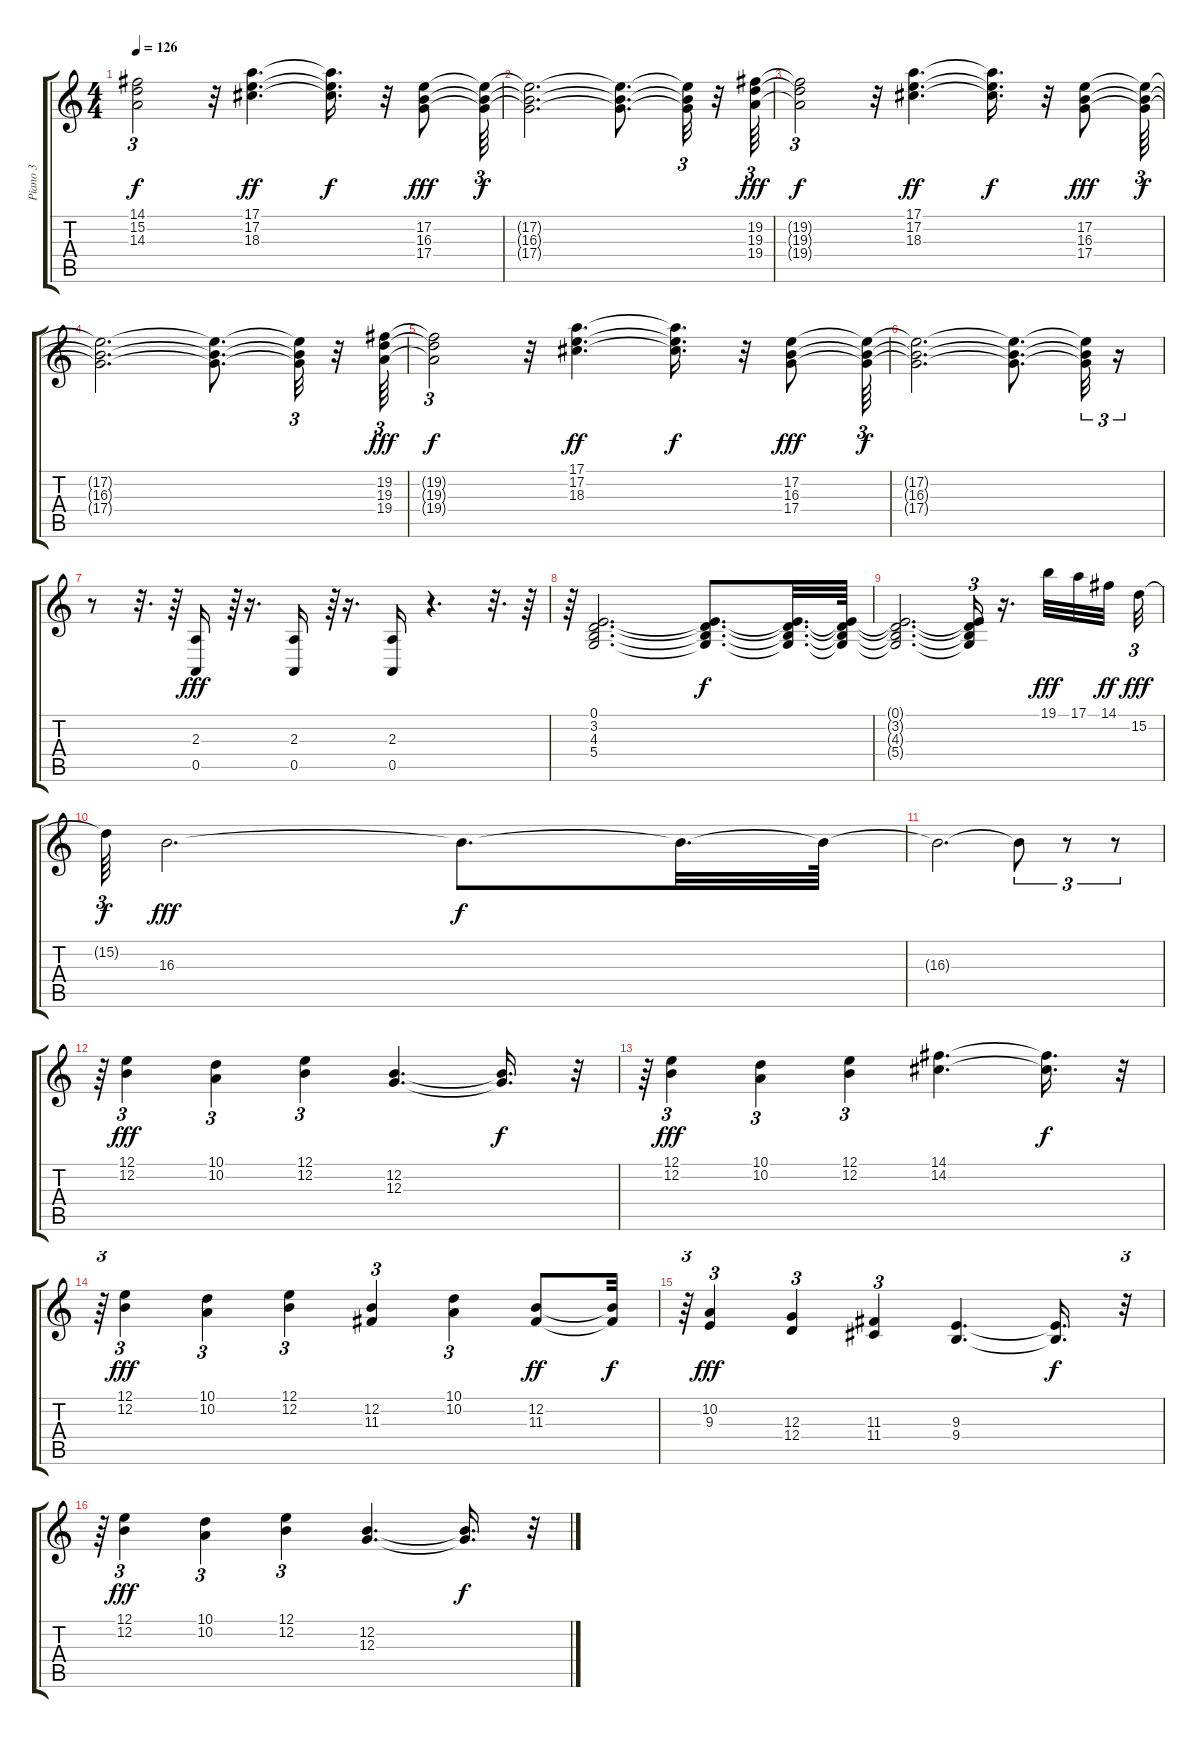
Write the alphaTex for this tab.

\track ("Piano 3" "Piano 3") {instrument electricgrandpiano}
\staff {score tabs}
\tuning (E4 B3 G3 D3 A2 E2) {hide}
\ts (4 4)
\tempo 126
\clef g2
\ks c
(14.1{t} 15.2{t} 14.3{t}).2{tu (3 2) dy f} r.32 (17.1 17.2 18.3).4{d dy ff} (17.1{t} 17.2{t} 18.3{t}).16{d dy f} r.32 (17.2 16.3 17.4).8{dy fff} (17.2{t} 16.3{t} 17.4{t}).64{tu (3 2) dy f} |
(17.2{t} 16.3{t} 17.4{t}).2{d} (17.2{t} 16.3{t} 17.4{t}).8{d} (17.2{t} 16.3{t} 17.4{t}).32{tu (3 2)} r.32 (19.2 19.3 19.4).64{tu (3 2) dy fff} |
(19.2{t} 19.3{t} 19.4{t}).2{tu (3 2) dy f} r.32 (17.1 17.2 18.3).4{d dy ff} (17.1{t} 17.2{t} 18.3{t}).16{d dy f} r.32 (17.2 16.3 17.4).8{dy fff} (17.2{t} 16.3{t} 17.4{t}).64{tu (3 2) dy f} |
(17.2{t} 16.3{t} 17.4{t}).2{d} (17.2{t} 16.3{t} 17.4{t}).8{d} (17.2{t} 16.3{t} 17.4{t}).32{tu (3 2)} r.32 (19.2 19.3 19.4).64{tu (3 2) dy fff} |
(19.2{t} 19.3{t} 19.4{t}).2{tu (3 2) dy f} r.32 (17.1 17.2 18.3).4{d dy ff} (17.1{t} 17.2{t} 18.3{t}).16{d dy f} r.32 (17.2 16.3 17.4).8{dy fff} (17.2{t} 16.3{t} 17.4{t}).64{tu (3 2) dy f} |
(17.2{t} 16.3{t} 17.4{t}).2{d} (17.2{t} 16.3{t} 17.4{t}).8{d} (17.2{t} 16.3{t} 17.4{t}).32{tu (3 2)} r.16{tu (3 2)} |
r.8 r.32{d} r.64 (2.3 0.5).16{dy fff} r.64{tu (3 2)} r.16{d} (2.3 0.5).16 r.64{tu (3 2)} r.16{d} (2.3 0.5).16 r.4{d} r.32{d} r.64 |
r.64{tu (3 2)} (0.1 3.2 4.3 5.4).2{d} (0.1{t} 3.2{t} 4.3{t} 5.4{t}).8{d dy f} (0.1{t} 3.2{t} 4.3{t} 5.4{t}).32{d} (0.1{t} 3.2{t} 4.3{t} 5.4{t}).64 |
(0.1{t} 3.2{t} 4.3{t} 5.4{t}).2{d} (0.1{t} 3.2{t} 4.3{t} 5.4{t}).16{tu (3 2)} r.16{d} 19.1.32{dy fff} 17.1.32 14.1.32{dy ff beam splitsecondary} 15.2.32{tu (3 2) dy fff} |
15.2{t}.64{tu (3 2) dy f} 16.3.2{d dy fff} 16.3{t}.8{d dy f} 16.3{t}.32{d} 16.3{t}.64 |
16.3{t}.2{d} 16.3{t}.8{tu (3 2)} r.8{tu (3 2)} r.8{tu (3 2)} |
r.64{tu (3 2)} (12.1 12.2).4{tu (3 2) dy fff} (10.1 10.2).4{tu (3 2)} (12.1 12.2).4{tu (3 2)} (12.2 12.3).4{d} (12.2{t} 12.3{t}).16{d dy f} r.32{tu (3 2)} |
r.64{tu (3 2)} (12.1 12.2).4{tu (3 2) dy fff} (10.1 10.2).4{tu (3 2)} (12.1 12.2).4{tu (3 2)} (14.1 14.2).4{d} (14.1{t} 14.2{t}).16{d dy f} r.32{tu (3 2)} |
r.64{tu (3 2)} (12.1 12.2).4{tu (3 2) dy fff} (10.1 10.2).4{tu (3 2)} (12.1 12.2).4{tu (3 2)} (12.2 11.3).4{tu (3 2)} (10.1 10.2).4{tu (3 2)} (12.2 11.3).8{dy ff} (12.2{t} 11.3{t}).32{dy f} |
r.64{tu (3 2)} (10.2 9.3).4{tu (3 2) dy fff} (12.3 12.4).4{tu (3 2)} (11.3 11.4).4{tu (3 2)} (9.3 9.4).4{d} (9.3{t} 9.4{t}).16{d dy f} r.32{tu (3 2)} |
r.64{tu (3 2)} (12.1 12.2).4{tu (3 2) dy fff} (10.1 10.2).4{tu (3 2)} (12.1 12.2).4{tu (3 2)} (12.2 12.3).4{d} (12.2{t} 12.3{t}).16{d dy f} r.32{tu (3 2)}
